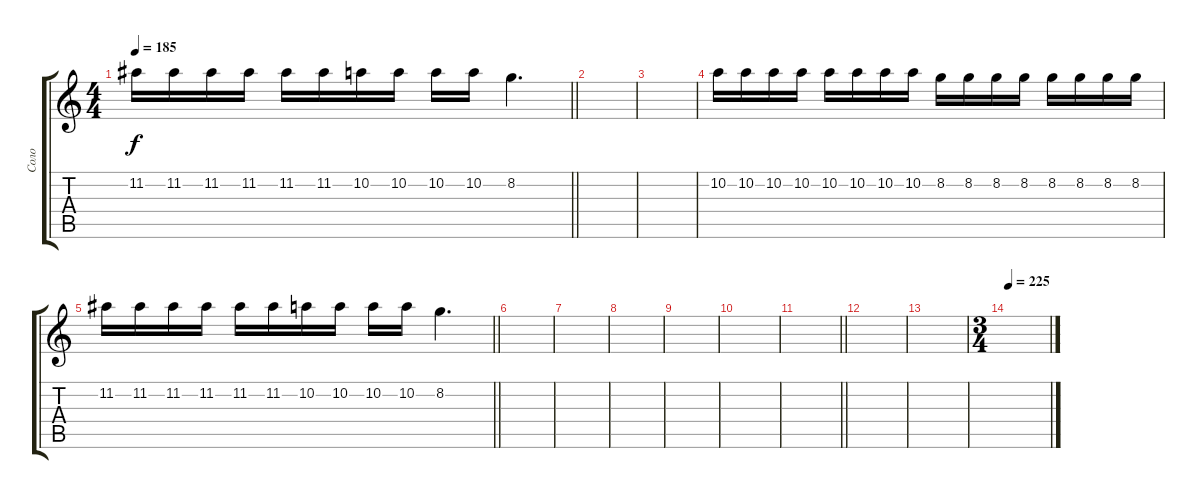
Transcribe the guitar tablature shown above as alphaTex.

\track ("Соло" "Соло") {instrument electricguitarclean}
\staff {score tabs}
\tuning (E4 B3 G3 D3 A2 E2) {hide}
\ts (4 4)
\tempo 185
\clef g2
\barLineRight lightlight
\ks c
11.2.16{dy f} 11.2.16 11.2.16 11.2.16 11.2.16 11.2.16 10.2.16 10.2.16 10.2.16 10.2.16 8.2.4{d} |
\section ("" " ")
|
|
10.2.16 10.2.16 10.2.16 10.2.16 10.2.16 10.2.16 10.2.16 10.2.16 8.2.16 8.2.16 8.2.16 8.2.16 8.2.16 8.2.16 8.2.16 8.2.16 |
\barLineRight lightlight
11.2.16 11.2.16 11.2.16 11.2.16 11.2.16 11.2.16 10.2.16 10.2.16 10.2.16 10.2.16 8.2.4{d} |
\section ("" " ")
|
|
|
|
|
\barLineRight lightlight
|
\section ("" " ")
|
|
\ts (3 4)
\tempo 225
